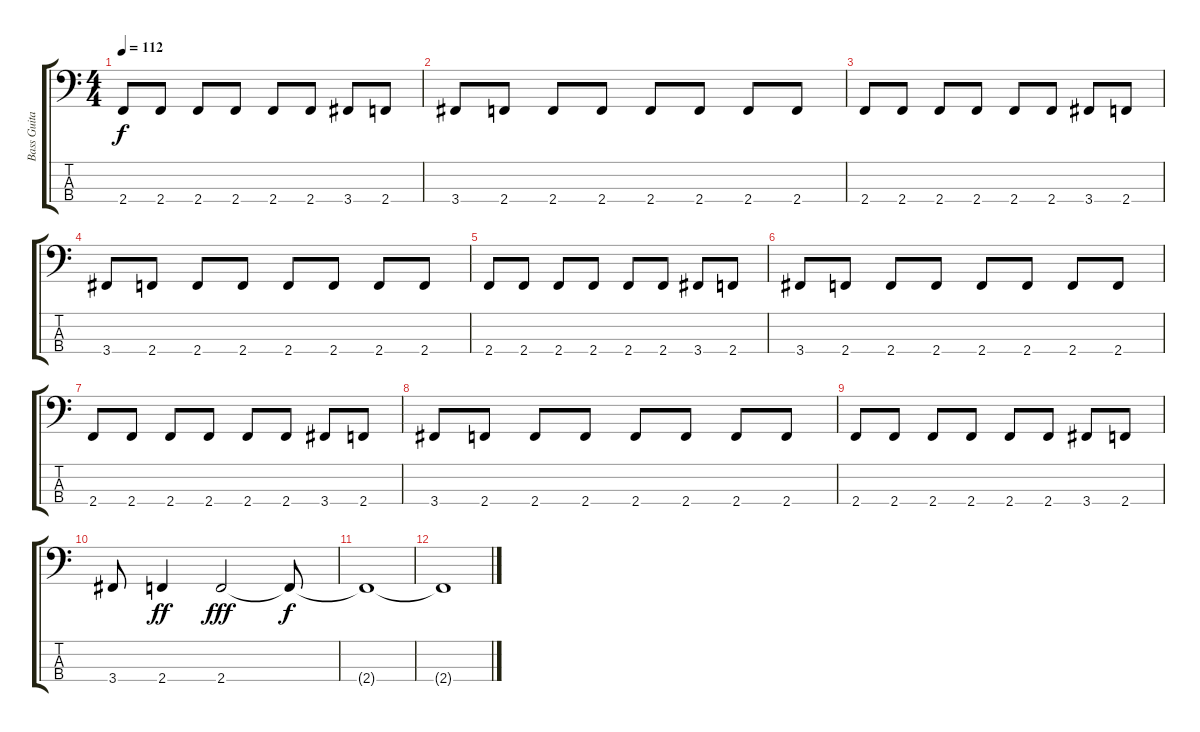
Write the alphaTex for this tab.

\track ("Bass Guitars" "Bass Guita") {instrument electricbasspick}
\staff {score tabs}
\tuning (Gb2 Db2 Ab1 Eb1) {hide}
\ts (4 4)
\tempo 112
\clef f4
\ks c
2.4.8{dy f} 2.4.8 2.4.8 2.4.8 2.4.8 2.4.8 3.4.8 2.4.8 |
3.4.8 2.4.8 2.4.8 2.4.8 2.4.8 2.4.8 2.4.8 2.4.8 |
2.4.8 2.4.8 2.4.8 2.4.8 2.4.8 2.4.8 3.4.8 2.4.8 |
3.4.8 2.4.8 2.4.8 2.4.8 2.4.8 2.4.8 2.4.8 2.4.8 |
2.4.8 2.4.8 2.4.8 2.4.8 2.4.8 2.4.8 3.4.8 2.4.8 |
3.4.8 2.4.8 2.4.8 2.4.8 2.4.8 2.4.8 2.4.8 2.4.8 |
2.4.8 2.4.8 2.4.8 2.4.8 2.4.8 2.4.8 3.4.8 2.4.8 |
3.4.8 2.4.8 2.4.8 2.4.8 2.4.8 2.4.8 2.4.8 2.4.8 |
2.4.8 2.4.8 2.4.8 2.4.8 2.4.8 2.4.8 3.4.8 2.4.8 |
3.4.8 2.4.4{dy ff} 2.4.2{dy fff} 2.4{t}.8{dy f} |
2.4{t}.1 |
2.4{t}.1
